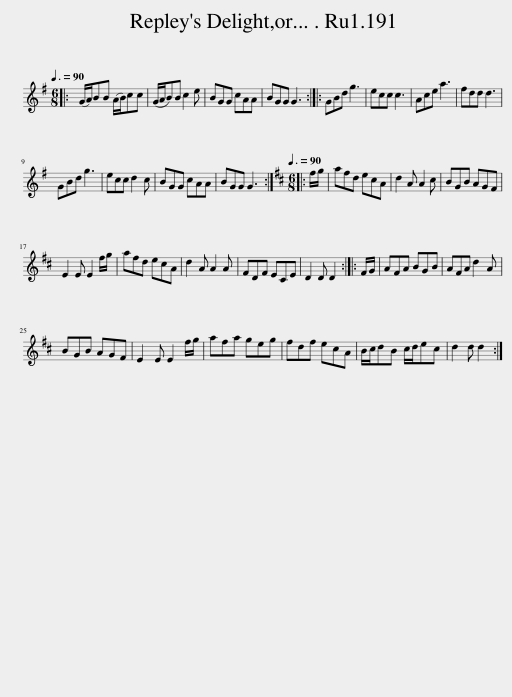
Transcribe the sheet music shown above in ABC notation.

X:1
L:1/8
Q:3/8=90
M:6/8
I:linebreak $
K:G
V:1 treble
V:1
|: (G/A/)BB (A/B/)cc | (G/A/B)B c2 e | BGG cAA | BGG G3 :: GBd g3 | %5
 ecc c3 | Ace a3 | fdd d3 |$ GBd g3 | ecc d2 c | %10
 BGG cAA | BGG G3 ::[K:D][M:6/8][Q:3/8=90] f/g/ | afd ecA | d2 A A2 c | %15
 BGB AGF |$ E2 E E2 f/g/ | afd ecA | d2 A A2 A | FDF ECE | %20
 D2 D D2 :: F/G/ | AFA BGB | AFA d2 A |$ BGB AGF | %25
 E2 E E2 f/g/ | afa geg | fdf ecA | B/c/dB c/d/ec | d2 d d2 :| %30
